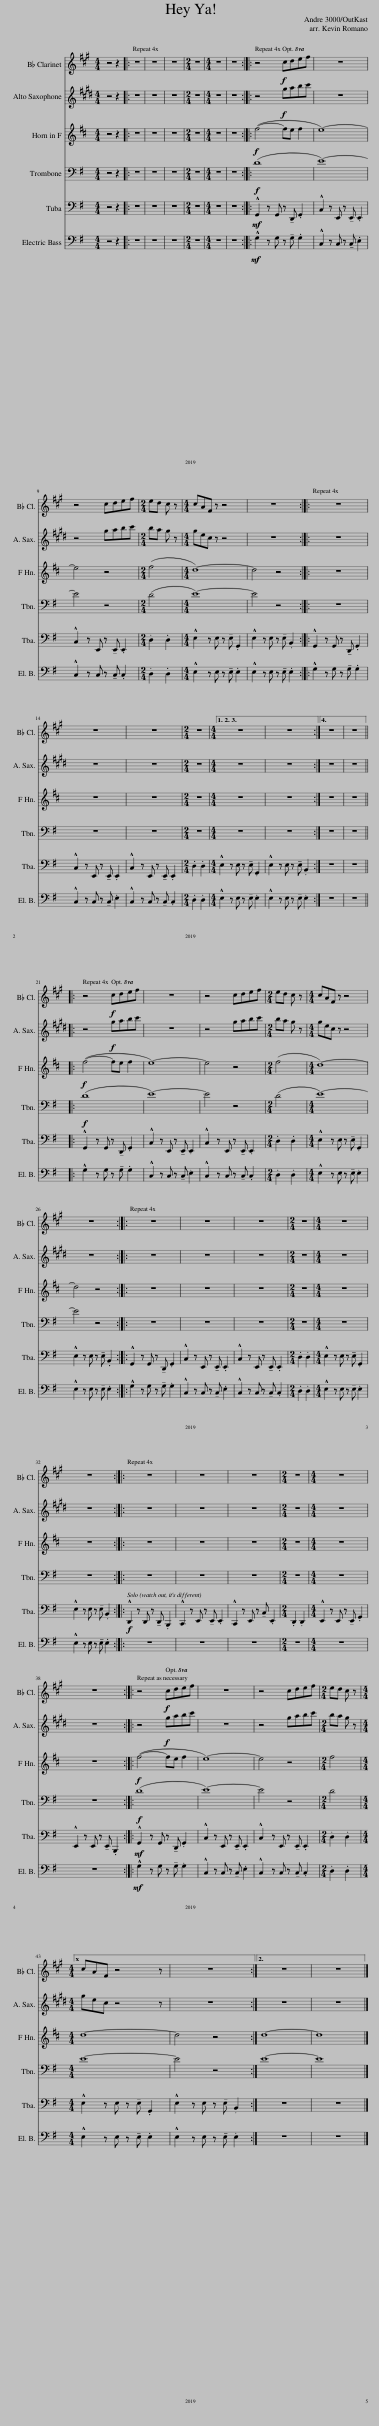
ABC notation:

X:1
%%score 1 2 3 4 5 6
L:1/8
Q:1/4=159
M:4/4
I:linebreak $
K:G
V:1 treble transpose=-2
V:2 treble transpose=-9
V:3 treble transpose=-7
V:4 bass
V:5 bass
V:6 bass transpose=-12
V:1
[K:A] z4 z2 |: z8 | z8 | z8 |[M:2/4] z4 | %5
[M:4/4] z8 | z8 :: z4!f! cdef | z8 |$ z4 cdef | %10
[M:2/4] ed c z |[M:4/4] cAF z z4 | z8 :: z8 |$ z8 | %15
 z8 |[M:2/4] z4 |1[M:4/4] z8 | z8 :|2 z8 | %20
 z8 |:$ z4!f! cdef | z8 | z4 cdef |[M:2/4] ed c z | %25
[M:4/4] cAF z z4 |$ z8 :: z8 | z8 | z8 | %30
[M:2/4] z4 |[M:4/4] z8 |$ z8 :: z8 | z8 | %35
 z8 |[M:2/4] z4 |[M:4/4] z8 |$ z8 :: z4!f! cdef | %40
 z8 | z4 cdef |[M:2/4] ed c z |1$[M:4/4] cAF z4 z | z8 :|2 %45
 z8 | z8 |] %47
V:2
[K:E] z4 z2 |: z8 | z8 | z8 |[M:2/4] z4 | %5
[M:4/4] z8 | z8 :: z4!f! gabc' | z8 |$ z4 gabc' | %10
[M:2/4] ba g z |[M:4/4] gec z z4 | z8 :: z8 |$ z8 | %15
 z8 |[M:2/4] z4 |1[M:4/4] z8 | z8 :|2 z8 | %20
 z8 |:$ z4!f! gabc' | z8 | z4 gabc' |[M:2/4] ba g z | %25
[M:4/4] gec z z4 |$ z8 :: z8 | z8 | z8 | %30
[M:2/4] z4 |[M:4/4] z8 |$ z8 :: z8 | z8 | %35
 z8 |[M:2/4] z4 |[M:4/4] z8 |$ z8 :: z4!f! gabc' | %40
 z8 | z4 gabc' |[M:2/4] ba g z |1$[M:4/4] gec z4 z | z8 :|2 %45
 z8 | z8 |] %47
V:3
[K:D] z4 z2 |: z8 | z8 | z8 |[M:2/4] z4 | %5
[M:4/4] z8 | z8 ::!f! (f4- fe f2 | e8-) |$ e4 z4 | %10
[M:2/4] (f4 |[M:4/4] d8-) | d4 z4 :: z8 |$ z8 | %15
 z8 |[M:2/4] z4 |1[M:4/4] z8 | z8 :|2 z8 | %20
 z8 |:$!f! (f4- fe f2 | e8-) | e4 z4 |[M:2/4] (f4 | %25
[M:4/4] d8-) |$ d4 z4 :: z8 | z8 | z8 | %30
[M:2/4] z4 |[M:4/4] z8 |$ z8 :: z8 | z8 | %35
 z8 |[M:2/4] z4 |[M:4/4] z8 |$ z8 ::!f! (f4- fe f2 | %40
 e8-) | e4 z4 |[M:2/4] f4 |1$[M:4/4] d8- | d4 z4 :|2 %45
 d8- | d8 |] %47
V:4
 z4 z2 |: z8 | z8 | z8 |[M:2/4] z4 | %5
[M:4/4] z8 | z8 ::!f! (D8 | E8-) |$ E4 z4 | %10
[M:2/4] (D4 |[M:4/4] E8-) | E4 z4 :: z8 |$ z8 | %15
 z8 |[M:2/4] z4 |1[M:4/4] z8 | z8 :|2 z8 | %20
 z8 |:$!f! (D8 | E8-) | E4 z4 |[M:2/4] (D4 | %25
[M:4/4] E8-) |$ E4 z4 :: z8 | z8 | z8 | %30
[M:2/4] z4 |[M:4/4] z8 |$ z8 :: z8 | z8 | %35
 z8 |[M:2/4] z4 |[M:4/4] z8 |$ z8 ::!f! (D8 | %40
 E8-) | E4 z4 |[M:2/4] D4 |1$[M:4/4] E8- | E4 z4 :|2 %45
 E8- | E8 |] %47
V:5
 z4 z2 |: z8 | z8 | z8 |[M:2/4] z4 | %5
[M:4/4] z8 | z8 ::!mf! !^!G,,2 z G,, z !tenuto!D,, .G,,2 | !^!C,2 z E,, z !tenuto!E,, .E,,2 |$ !^!C,2 z E,, z !tenuto!E,, .E,,2 | %10
[M:2/4] .D,2 .D,2 |[M:4/4] !^!E,2 z E, z !tenuto!E, .G,,2 | !^!E,2 z E, z !tenuto!E, .B,,2 :: !^!G,,2 z G,, z !tenuto!D,, .G,,2 |$ !^!C,2 z E,, z !tenuto!E,, .E,,2 | %15
 !^!C,2 z E,, z !tenuto!E,, .E,,2 |[M:2/4] .D,2 .D,2 |1[M:4/4] !^!E,2 z E, z !tenuto!E, .G,,2 | !^!E,2 z E, z !tenuto!E, .B,,2 :|2 z8 | %20
 z8 |:$ !^!G,,2 z G,, z !tenuto!D,, .G,,2 | !^!C,2 z E,, z !tenuto!E,, .E,,2 | !^!C,2 z E,, z !tenuto!E,, .E,,2 |[M:2/4] .D,2 .D,2 | %25
[M:4/4] !^!E,2 z E, z !tenuto!E, .G,,2 |$ !^!E,2 z E, z !tenuto!E, .B,,2 :: !^!G,,2 z G,, z !tenuto!D,, .G,,2 | !^!C,2 z E,, z !tenuto!E,, .E,,2 | !^!C,2 z E,, z !tenuto!E,, .E,,2 | %30
[M:2/4] .D,2 .D,2 |[M:4/4] !^!E,2 z E, z !tenuto!E, .G,,2 |$ !^!E,2 z E, z !tenuto!E, .B,,2 ::!f! !^!D,,2 z D,, z !tenuto!D,, .B,,,2 | !^!C,,2 z E,, z !tenuto!E,, .E,,2 | %35
 !^!C,,2 z E,, z !tenuto!C, .E,,2 |[M:2/4] .D,,2 .D,,2 |[M:4/4] !^!E,,2 z E,, z !tenuto!E,, .G,,2 |$ !^!E,,2 z E,, z !tenuto!E,, .B,,,2 ::!mf! !^!G,,2 z G,, z !tenuto!D,, .G,,2 | %40
 !^!C,2 z E,, z !tenuto!E,, .E,,2 | !^!C,2 z E,, z !tenuto!E,, .E,,2 |[M:2/4] .D,2 .D,2 |1$[M:4/4] !^!E,2 z E, z !tenuto!E, .G,,2 | !^!E,2 z E, z !tenuto!E, .B,,2 :|2 %45
 z8 | z8 |] %47
V:6
 z4 z2 |: z8 | z8 | z8 |[M:2/4] z4 | %5
[M:4/4] z8 | z8 ::!mf! !^!G,2 z G, z !tenuto!G, .G,2 | !^!C,2 z C, z !tenuto!C, .E,2 |$ !^!C,2 z C, z !tenuto!C, .C,2 | %10
[M:2/4] .D,2 .D,2 |[M:4/4] !^!E,2 z E, z !tenuto!E, .E,2 | !^!E,2 z E, z !tenuto!E, .E,2 :: !^!G,2 z G, z !tenuto!G, .G,2 |$ !^!C,2 z C, z !tenuto!C, .E,2 | %15
 !^!C,2 z C, z !tenuto!C, .C,2 |[M:2/4] .D,2 .D,2 |1[M:4/4] !^!E,2 z E, z !tenuto!E, .E,2 | !^!E,2 z E, z !tenuto!E, .E,2 :|2 z8 | %20
 z8 |:$ !^!G,2 z G, z !tenuto!G, .G,2 | !^!C,2 z C, z !tenuto!C, .E,2 | !^!C,2 z C, z !tenuto!C, .C,2 |[M:2/4] .D,2 .D,2 | %25
[M:4/4] !^!E,2 z E, z !tenuto!E, .E,2 |$ !^!E,2 z E, z !tenuto!E, .E,2 :: !^!G,2 z G, z !tenuto!G, .G,2 | !^!C,2 z C, z !tenuto!C, .E,2 | !^!C,2 z C, z !tenuto!C, .C,2 | %30
[M:2/4] .D,2 .D,2 |[M:4/4] !^!E,2 z E, z !tenuto!E, .E,2 |$ !^!E,2 z E, z !tenuto!E, .E,2 :: z8 | z8 | %35
 z8 |[M:2/4] z4 |[M:4/4] z8 |$ z8 ::!mf! !^!G,2 z G, z !tenuto!G, .G,2 | %40
 !^!C,2 z C, z !tenuto!C, .E,2 | !^!C,2 z C, z !tenuto!C, .C,2 |[M:2/4] .D,2 .D,2 |1$[M:4/4] !^!E,2 z E, z !tenuto!E, .E,2 | !^!E,2 z E, z !tenuto!E, .E,2 :|2 %45
 z8 | z8 |] %47
